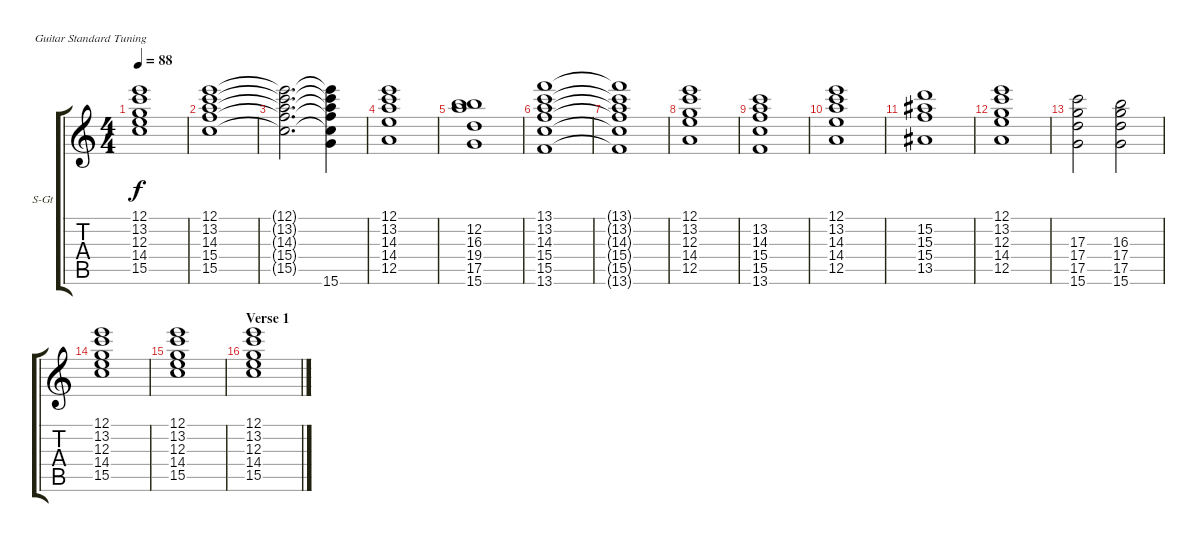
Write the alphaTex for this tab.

\bracketExtendMode groupsimilarinstruments
\firstSystemTrackNameOrientation horizontal
\otherSystemsTrackNameOrientation horizontal
\track ("Strings" "S-Gt") {instrument stringensemble2}
\staff {score tabs}
\tuning (E4 B3 G3 D3 A2 E2)
\displaytranspose 12
\ts (4 4)
\tempo 88
\clef g2
\ks c
(12.1{t} 13.2{t} 12.3{t} 14.4{t} 15.5{t}).1{dy f} |
(12.1 13.2 14.3 15.4 15.5).1 |
(12.1{t} 13.2{t} 14.3{t} 15.4{t} 15.5{t}).2{d} (12.1{t} 13.2{t} 14.3{t} 15.4{t} 15.5{t} 15.6).4 |
(12.1 13.2 14.3 14.4 12.5).1 |
(12.2 16.3 19.4 17.5 15.6).1 |
(13.1 13.2 14.3 15.4 15.5 13.6).1 |
(13.1{t} 13.2{t} 14.3{t} 15.4{t} 15.5{t} 13.6{t}).1 |
(12.1 13.2 12.3 14.4 12.5).1 |
(13.2 14.3 15.4 15.5 13.6).1 |
(12.1 13.2 14.3 14.4 12.5).1 |
(15.2 15.3 15.4 13.5).1 |
(12.1 13.2 12.3 14.4 12.5).1 |
(17.3 17.4 17.5 15.6).2 (16.3 17.4 17.5 15.6).2 |
(12.1 13.2 12.3 14.4 15.5).1 |
(12.1 13.2 12.3 14.4 15.5).1 |
\section ("" "Verse 1")
(12.1 13.2 12.3 14.4 15.5).1
